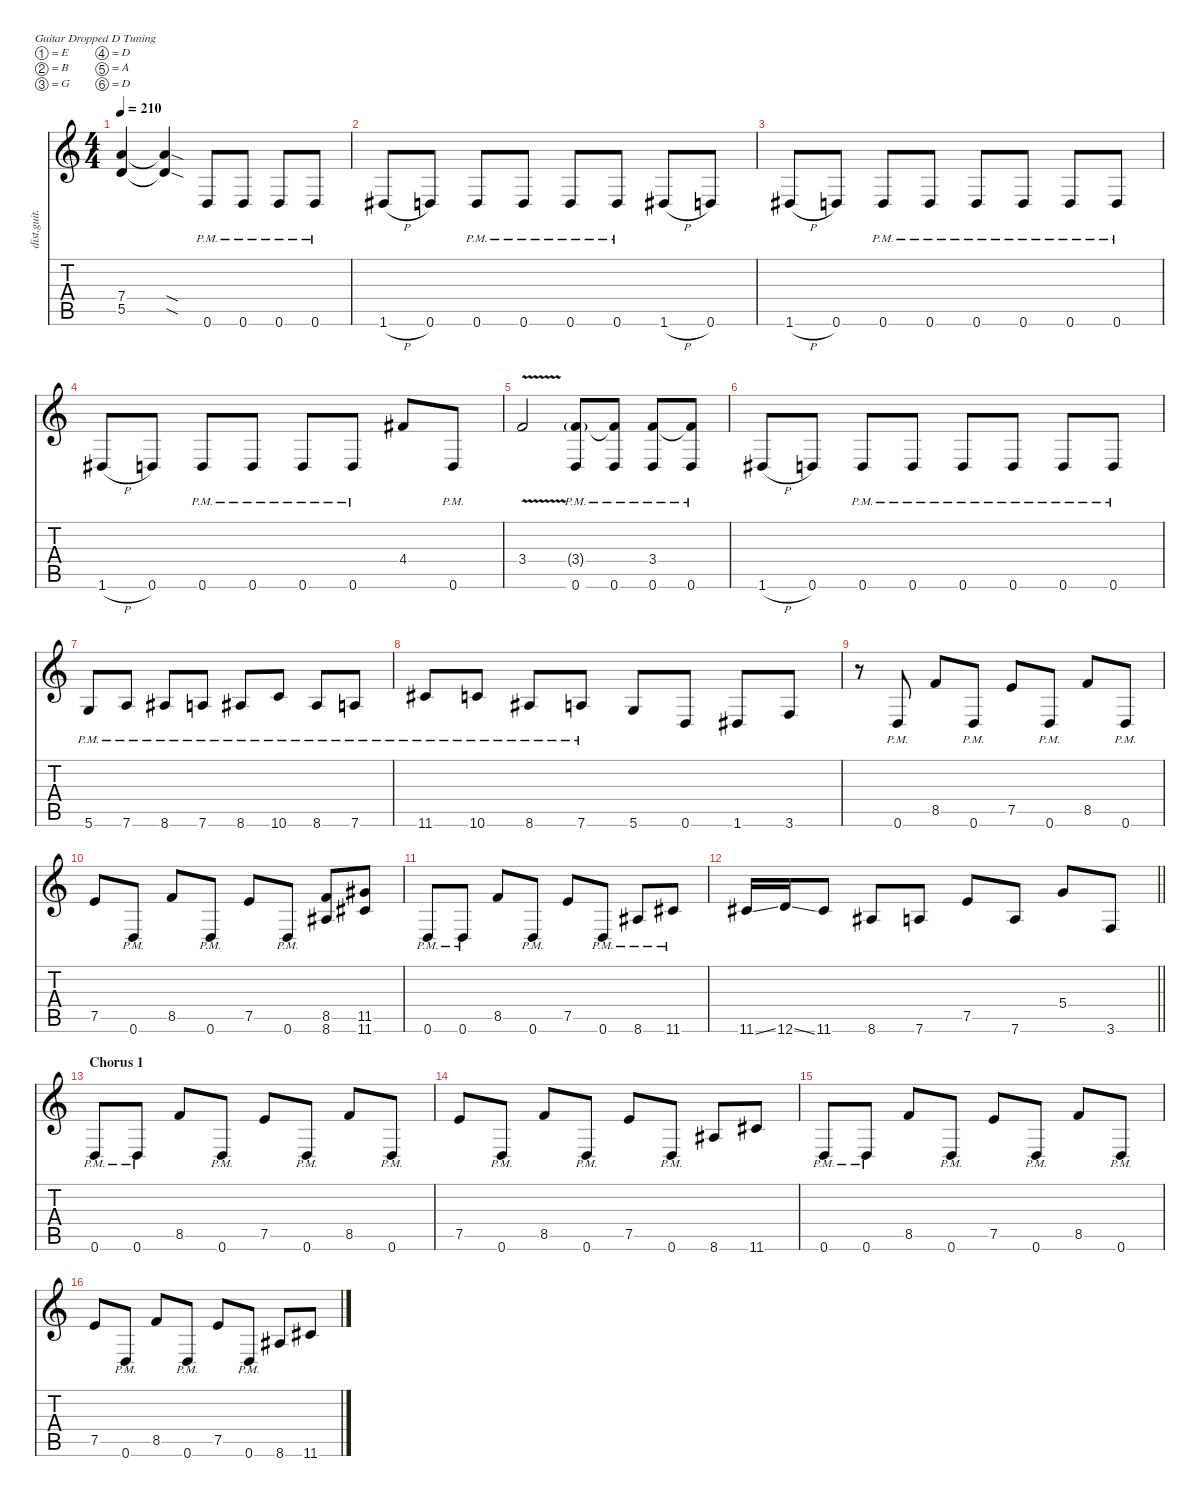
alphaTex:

\defaultSystemsLayout 4
\hideDynamics
\bracketExtendMode nobrackets
\otherSystemsTrackNameOrientation horizontal
\track ("Willie Adler - Rhythm" "dist.guit.") {instrument distortionguitar}
\staff {score tabs}
\tuning (E4 B3 G3 D3 A2 D2)
\ts (4 4)
\tempo 210
\clef g2
\ks c
(7.4 5.5).4{dy f} (7.4{sod t} 5.5{sod t}).4 0.6{pm}.8 0.6{pm}.8 0.6{pm}.8 0.6{pm}.8 |
1.6{h acc #}.8 0.6.8 0.6{pm}.8 0.6{pm}.8 0.6{pm}.8 0.6{pm}.8 1.6{h acc #}.8 0.6.8 |
1.6{h acc #}.8 0.6.8 0.6{pm}.8 0.6{pm}.8 0.6{pm}.8 0.6{pm}.8 0.6{pm}.8 0.6{pm}.8 |
1.6{h acc #}.8 0.6.8 0.6{pm}.8 0.6{pm}.8 0.6{pm}.8 0.6{pm}.8 4.4{acc #}.8 0.6{pm}.8 |
3.4{v}.2 (3.4{g} 0.6{pm}).8 (0.6{pm} 3.4{t}).8 (0.6{pm} 3.4).8 (3.4{t} 0.6{pm}).8 |
1.6{h acc #}.8 0.6.8 0.6{pm}.8 0.6{pm}.8 0.6{pm}.8 0.6{pm}.8 0.6{pm}.8 0.6{pm}.8 |
5.6{pm}.8 7.6{pm}.8 8.6{pm acc #}.8 7.6{pm}.8 8.6{pm acc #}.8 10.6{pm}.8 8.6{pm acc #}.8 7.6{pm}.8 |
11.6{pm acc #}.8 10.6{pm}.8 8.6{pm acc #}.8 7.6{pm}.8 5.6.8 0.6.8 1.6{acc #}.8 3.6.8 |
r.8 0.6{pm}.8 8.5.8 0.6{pm}.8 7.5.8 0.6{pm}.8 8.5.8 0.6{pm}.8 |
7.5.8 0.6{pm}.8 8.5.8 0.6{pm}.8 7.5.8 0.6{pm}.8 (8.5 8.6{acc #}).8 (11.5{acc #} 11.6{acc #}).8 |
0.6{pm}.8 0.6{pm}.8 8.5.8 0.6{pm}.8 7.5.8 0.6{pm}.8 8.6{pm acc #}.8 11.6{pm acc #}.8 |
\barLineRight lightlight
11.6{ss acc #}.16 12.6{ss}.16 11.6{acc #}.8 8.6{acc #}.8 7.6.8 7.5.8 7.6.8 5.4.8 3.6.8 |
\section ("" "Chorus 1")
0.6{pm}.8 0.6{pm}.8 8.5.8 0.6{pm}.8 7.5.8 0.6{pm}.8 8.5.8 0.6{pm}.8 |
7.5.8 0.6{pm}.8 8.5.8 0.6{pm}.8 7.5.8 0.6{pm}.8 8.6{acc #}.8 11.6{acc #}.8 |
0.6{pm}.8 0.6{pm}.8 8.5.8 0.6{pm}.8 7.5.8 0.6{pm}.8 8.5.8 0.6{pm}.8 |
7.5.8 0.6{pm}.8 8.5.8 0.6{pm}.8 7.5.8 0.6{pm}.8 8.6{acc #}.8 11.6{acc #}.8
